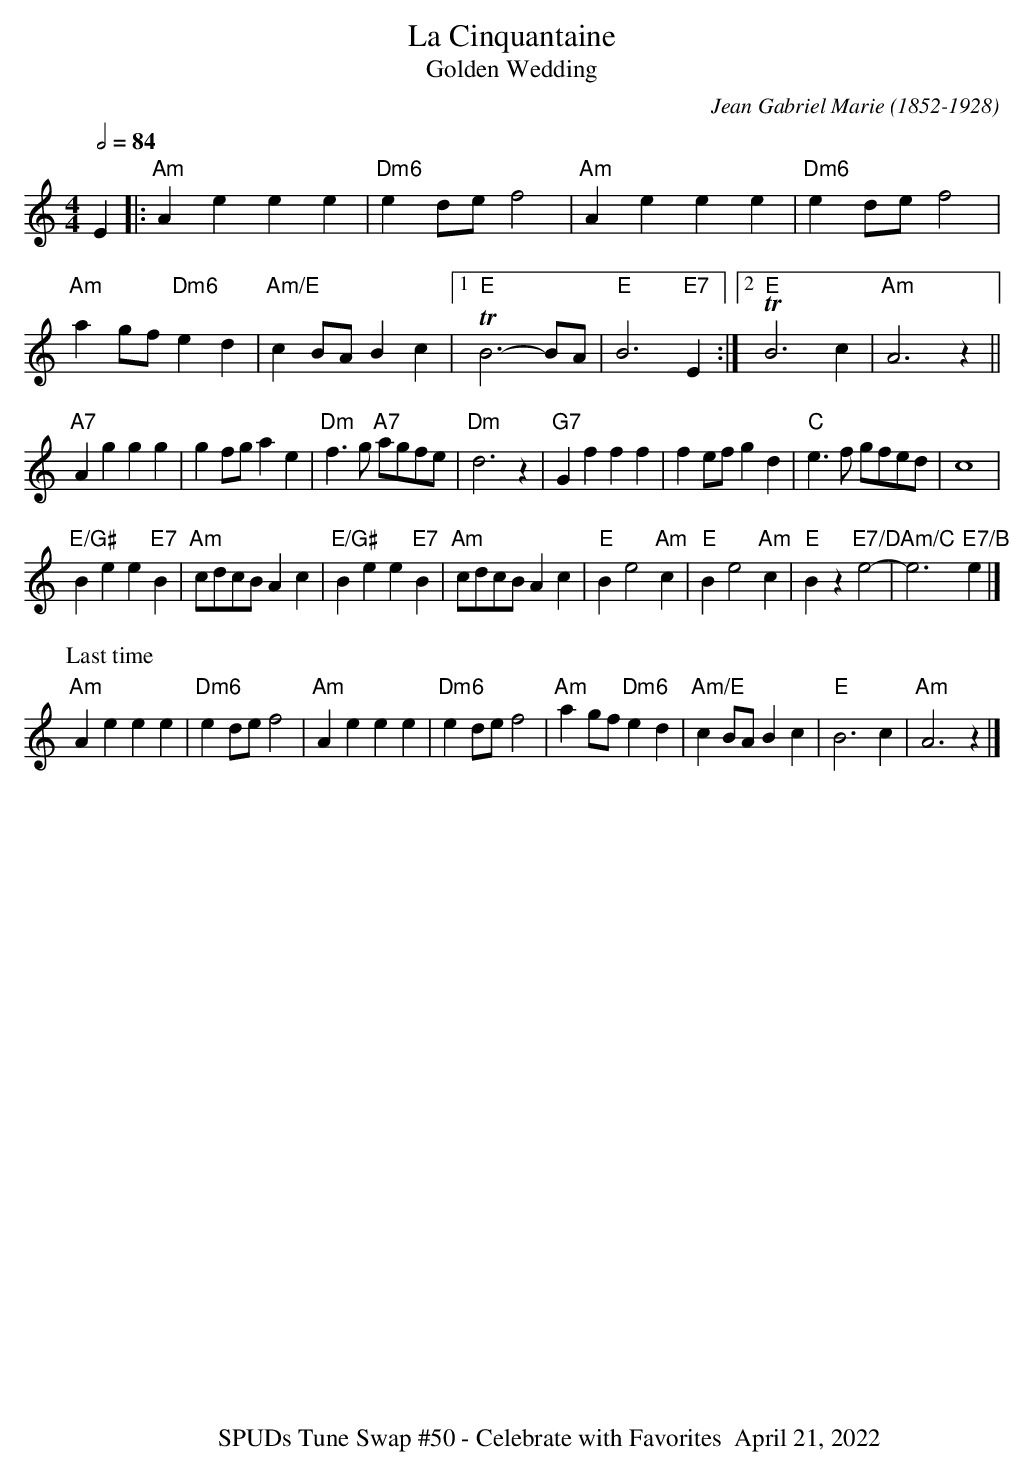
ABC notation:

X:1
T:La Cinquantaine
T:Golden Wedding
C:Jean Gabriel Marie (1852-1928)
M:4/4
L:1/8
Q:1/2=84
K:Am
E2|:"Am"A2e2e2e2|"Dm6"e2def4|"Am"A2 e2 e2 e2|"Dm6"e2 de f4|
"Am"a2gf"Dm6"e2d2|"Am/E"c2BAB2c2|1"E"TB6-BA|"E"B6"E7"E2:|2"E"TB6c2|"Am"A6z2||
"A7"A2g2g2g2|g2fga2e2|"Dm"f3g "A7"agfe|"Dm"d6z2|\
"G7"G2f2f2f2|f2efg2d2|"C"e3f gfed|c8|
"E/G#"B2e2e2"E7"B2|"Am"cdcB A2 c2|"E/G#"B2e2e2"E7"B2|"Am"cdcB A2c2|\
"E"B2e4"Am"c2|"E"B2e4"Am"c2|"E"B2z2"E7/D"e4-|"Am/C"e6"E7/B"e2|]
P: Last time
"Am"A2e2e2e2|"Dm6"e2def4|"Am"A2 e2 e2 e2|"Dm6"e2 de f4|\
"Am"a2gf"Dm6"e2d2|"Am/E"c2BAB2c2|"E"B6c2|"Am"A6z2|]
